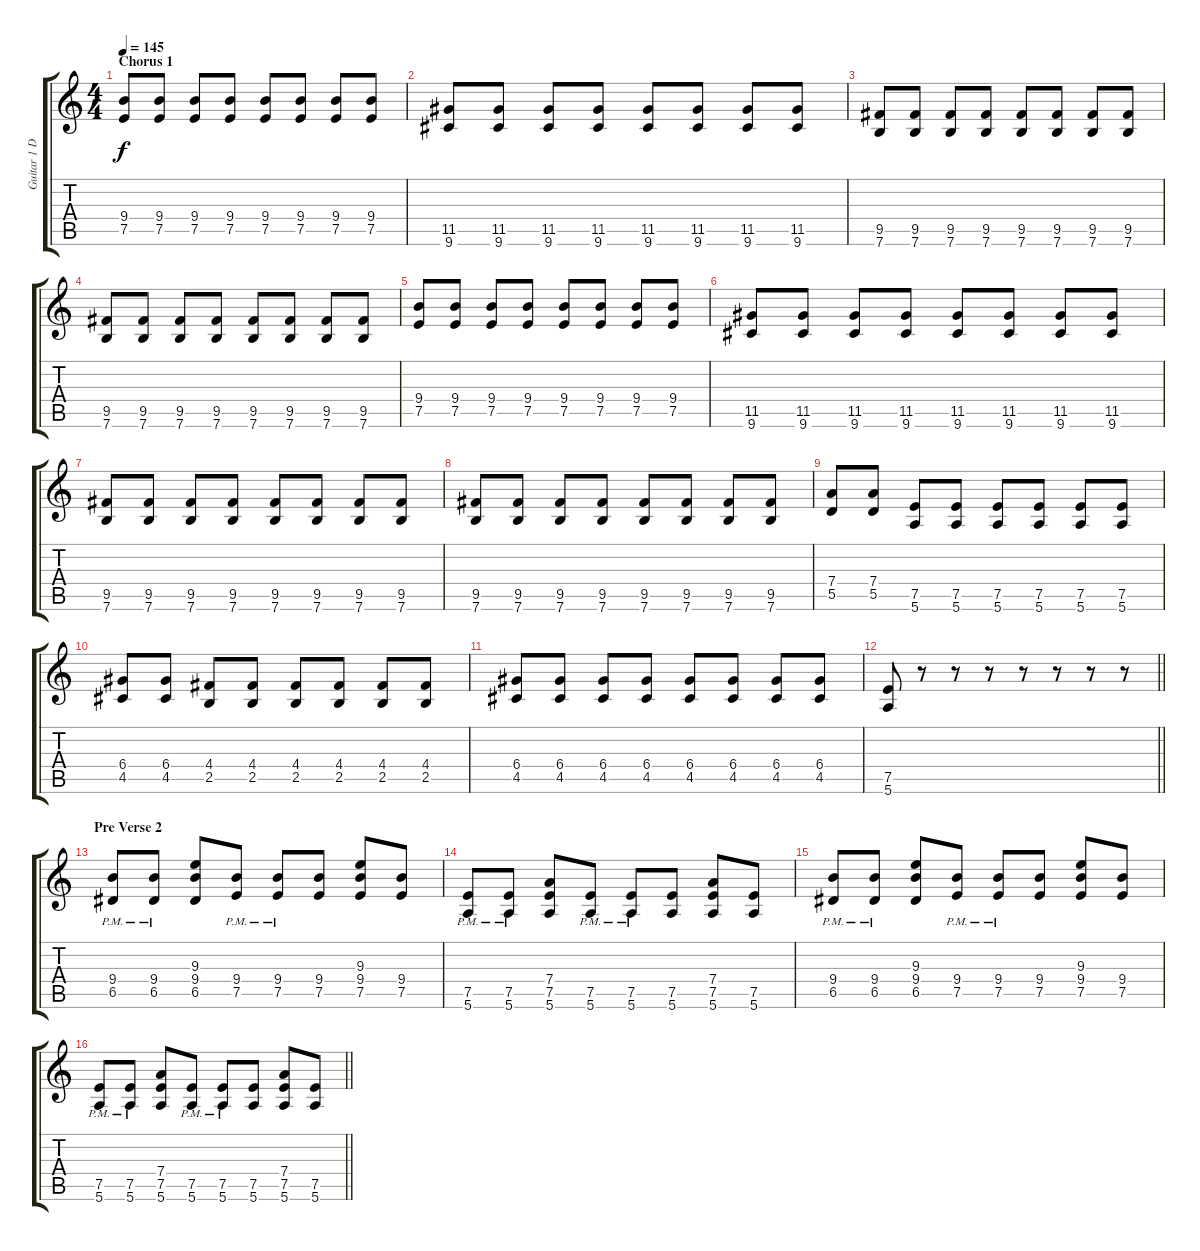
\track ("Guitar 1 Distortion" "Guitar 1 D") {instrument distortionguitar}
\staff {score tabs}
\tuning (E4 B3 G3 D3 A2 E2) {hide}
\ts (4 4)
\section ("" "Chorus 1")
\tempo 145
\clef g2
\ks c
(9.4 7.5).8{dy f} (9.4 7.5).8 (9.4 7.5).8 (9.4 7.5).8 (9.4 7.5).8 (9.4 7.5).8 (9.4 7.5).8 (9.4 7.5).8 |
(11.5 9.6).8 (11.5 9.6).8 (11.5 9.6).8 (11.5 9.6).8 (11.5 9.6).8 (11.5 9.6).8 (11.5 9.6).8 (11.5 9.6).8 |
(9.5 7.6).8 (9.5 7.6).8 (9.5 7.6).8 (9.5 7.6).8 (9.5 7.6).8 (9.5 7.6).8 (9.5 7.6).8 (9.5 7.6).8 |
(9.5 7.6).8 (9.5 7.6).8 (9.5 7.6).8 (9.5 7.6).8 (9.5 7.6).8 (9.5 7.6).8 (9.5 7.6).8 (9.5 7.6).8 |
(9.4 7.5).8 (9.4 7.5).8 (9.4 7.5).8 (9.4 7.5).8 (9.4 7.5).8 (9.4 7.5).8 (9.4 7.5).8 (9.4 7.5).8 |
(11.5 9.6).8 (11.5 9.6).8 (11.5 9.6).8 (11.5 9.6).8 (11.5 9.6).8 (11.5 9.6).8 (11.5 9.6).8 (11.5 9.6).8 |
(9.5 7.6).8 (9.5 7.6).8 (9.5 7.6).8 (9.5 7.6).8 (9.5 7.6).8 (9.5 7.6).8 (9.5 7.6).8 (9.5 7.6).8 |
(9.5 7.6).8 (9.5 7.6).8 (9.5 7.6).8 (9.5 7.6).8 (9.5 7.6).8 (9.5 7.6).8 (9.5 7.6).8 (9.5 7.6).8 |
(7.4 5.5).8 (7.4 5.5).8 (7.5 5.6).8 (7.5 5.6).8 (7.5 5.6).8 (7.5 5.6).8 (7.5 5.6).8 (7.5 5.6).8 |
(6.4 4.5).8 (6.4 4.5).8 (4.4 2.5).8 (4.4 2.5).8 (4.4 2.5).8 (4.4 2.5).8 (4.4 2.5).8 (4.4 2.5).8 |
(6.4 4.5).8 (6.4 4.5).8 (6.4 4.5).8 (6.4 4.5).8 (6.4 4.5).8 (6.4 4.5).8 (6.4 4.5).8 (6.4 4.5).8 |
\barLineRight lightlight
(7.5 5.6).8 r.8 r.8 r.8 r.8 r.8 r.8 r.8 |
\section ("" "Pre Verse 2")
(9.4{pm} 6.5).8 (9.4{pm} 6.5).8 (9.3 9.4 6.5).8 (9.4{pm} 7.5).8 (9.4{pm} 7.5).8 (9.4 7.5).8 (9.3 9.4 7.5).8 (9.4 7.5).8 |
(7.5{pm} 5.6).8 (7.5{pm} 5.6).8 (7.4 7.5 5.6).8 (7.5{pm} 5.6).8 (7.5{pm} 5.6).8 (7.5 5.6).8 (7.4 7.5 5.6).8 (7.5 5.6).8 |
(9.4{pm} 6.5).8 (9.4{pm} 6.5).8 (9.3 9.4 6.5).8 (9.4{pm} 7.5).8 (9.4{pm} 7.5).8 (9.4 7.5).8 (9.3 9.4 7.5).8 (9.4 7.5).8 |
\barLineRight lightlight
(7.5{pm} 5.6).8 (7.5{pm} 5.6).8 (7.4 7.5 5.6).8 (7.5{pm} 5.6).8 (7.5{pm} 5.6).8 (7.5 5.6).8 (7.4 7.5 5.6).8 (7.5 5.6).8
